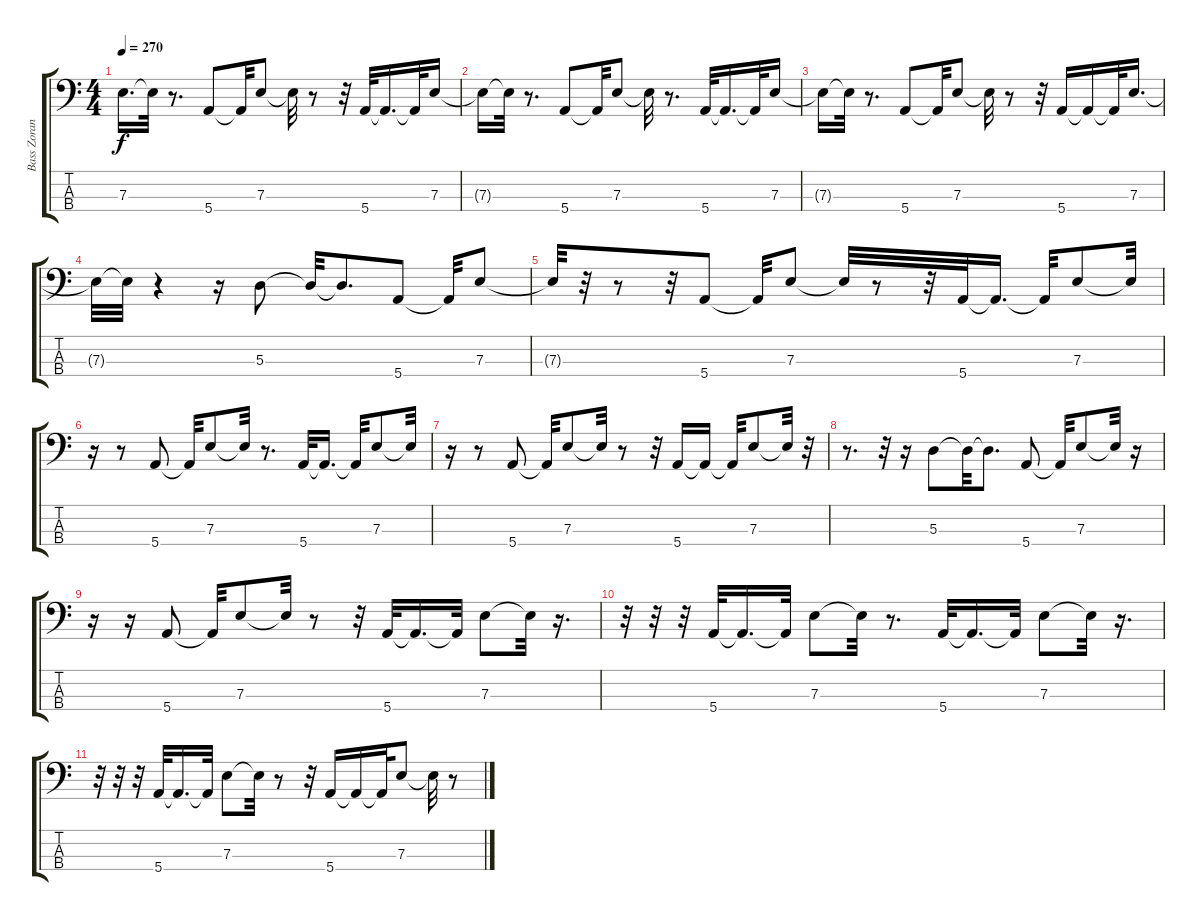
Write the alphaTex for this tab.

\track ("Bass Zoran Redzic" "Bass Zoran") {instrument electricbassfinger}
\staff {score tabs}
\tuning (G2 D2 A1 E1) {hide}
\ts (4 4)
\tempo 270
\clef f4
\ks c
7.3{t}.16{d dy f} 7.3{t}.32 r.8{d} 5.4.8 5.4{t}.32 7.3.8 7.3{t}.32 r.8 r.32 5.4.32 5.4{t}.16{d} 5.4{t}.32 7.3.16 |
7.3{t}.16 7.3{t}.32 r.8{d} 5.4.8 5.4{t}.32 7.3.8 7.3{t}.32 r.8{d} 5.4.32 5.4{t}.16{d} 5.4{t}.32 7.3.16 |
7.3{t}.16 7.3{t}.32 r.8{d} 5.4.8 5.4{t}.32 7.3.8 7.3{t}.32 r.8 r.32 5.4.16 5.4{t}.16 5.4{t}.32 7.3.16{d} |
7.3{t}.32 7.3{t}.32 r.4 r.16 5.3.8 5.3{t}.32 5.3{t}.8{d} 5.4.8 5.4{t}.32 7.3.8 |
7.3{t}.32 r.32 r.8 r.32 5.4.8 5.4{t}.32 7.3.8 7.3{t}.32 r.8 r.32 5.4.32 5.4{t}.16{d} 5.4{t}.32 7.3.8 7.3{t}.32 |
r.16 r.8 5.4.8 5.4{t}.32 7.3.8 7.3{t}.32 r.8{d} 5.4.32 5.4{t}.16{d} 5.4{t}.32 7.3.8 7.3{t}.32 |
r.16 r.8 5.4.8 5.4{t}.32 7.3.8 7.3{t}.32 r.8 r.32 5.4.16 5.4{t}.16 5.4{t}.32 7.3.8 7.3{t}.32 r.32 |
r.8{d} r.32 r.16 5.3.8 5.3{t}.32 5.3{t}.8{d} 5.4.8 5.4{t}.32 7.3.8 7.3{t}.32 r.16 |
r.16 r.16 5.4.8 5.4{t}.32 7.3.8 7.3{t}.32 r.8 r.32 5.4.32 5.4{t}.16{d} 5.4{t}.32 7.3.8 7.3{t}.32 r.16{d} |
r.32 r.32 r.32 5.4.32 5.4{t}.16{d} 5.4{t}.32 7.3.8 7.3{t}.32 r.8{d} 5.4.32 5.4{t}.16{d} 5.4{t}.32 7.3.8 7.3{t}.32 r.16{d} |
r.32 r.32 r.32 5.4.32 5.4{t}.16{d} 5.4{t}.32 7.3.8 7.3{t}.32 r.8 r.32 5.4.16 5.4{t}.16 5.4{t}.32 7.3.8 7.3{t}.32 r.8
